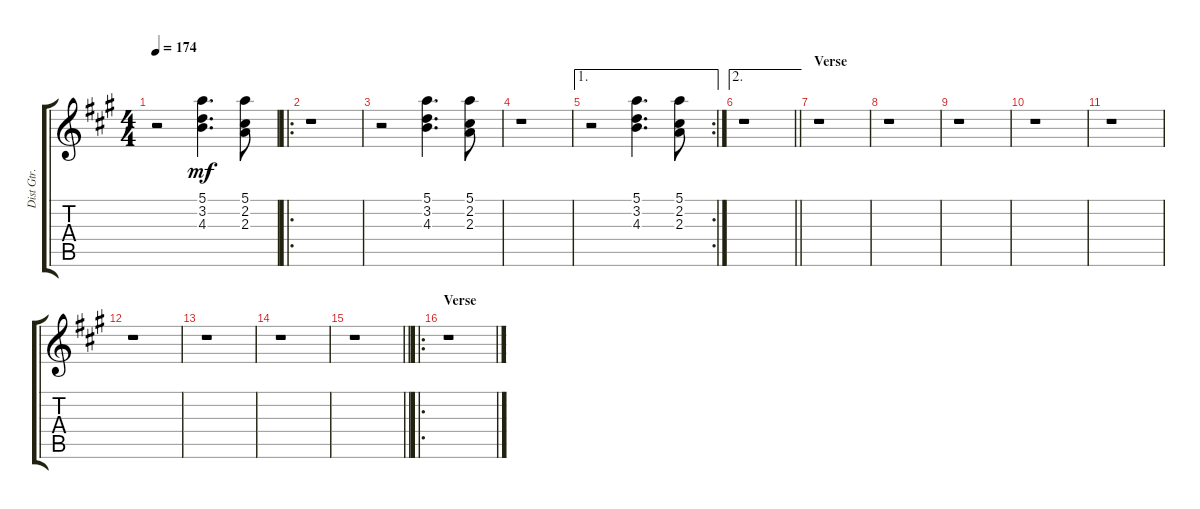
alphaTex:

\track ("Dist Gtr." "Dist Gtr.") {instrument distortionguitar}
\staff {score tabs}
\tuning (E4 B3 G3 D4 A3 E3) {hide}
\ts (4 4)
\tempo 174
\clef g2
\ks a
r.2{dy mf instrument distortionguitar} (5.1 3.2 4.3).4{d} (5.1 2.2 2.3).8 |
\ro
r.1 |
r.2 (5.1 3.2 4.3).4{d} (5.1 2.2 2.3).8 |
r.1 |
\ae 1
\rc 2
r.2 (5.1 3.2 4.3).4{d} (5.1 2.2 2.3).8 |
\ae 2
\barLineRight lightlight
r.1 |
\section ("" "Verse")
r.1 |
r.1 |
r.1 |
r.1 |
r.1 |
r.1 |
r.1 |
r.1 |
\barLineRight lightlight
r.1 |
\ro
\section ("" "Verse")
r.1
